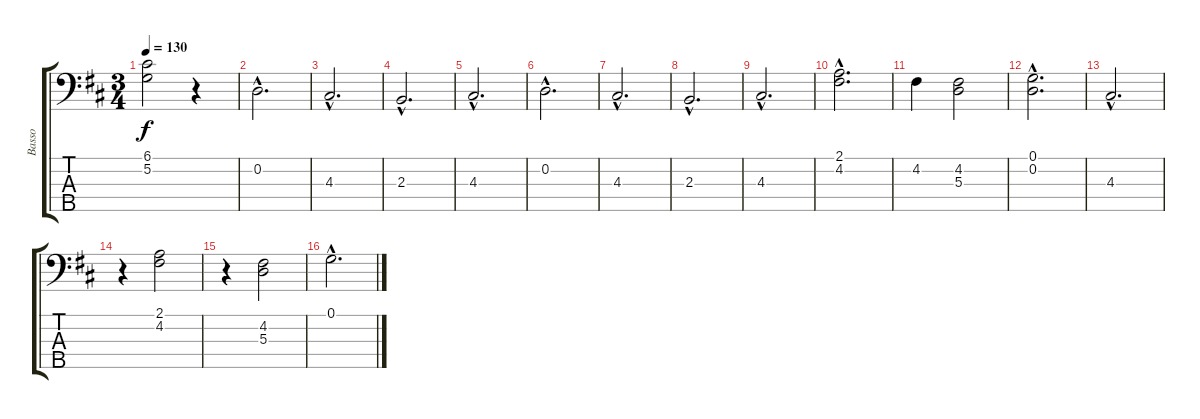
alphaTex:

\track ("Basso" "Basso") {instrument acousticbass}
\staff {score tabs}
\tuning (G2 D2 A1 E1 A0) {hide}
\ts (3 4)
\tempo 130
\clef f4
\ks d
(6.1 5.2).2{dy f} r.4 |
0.2{hac}.2{d} |
4.3{hac}.2{d} |
2.3{hac}.2{d} |
4.3{hac}.2{d} |
0.2{hac}.2{d} |
4.3{hac}.2{d} |
2.3{hac}.2{d} |
4.3{hac}.2{d} |
(2.1{hac} 4.2{hac}).2{d} |
4.2.4 (4.2 5.3).2 |
(0.1{hac} 0.2{hac}).2{d} |
4.3{hac}.2{d} |
r.4 (2.1 4.2).2 |
r.4 (4.2 5.3).2 |
0.1{hac}.2{d}
